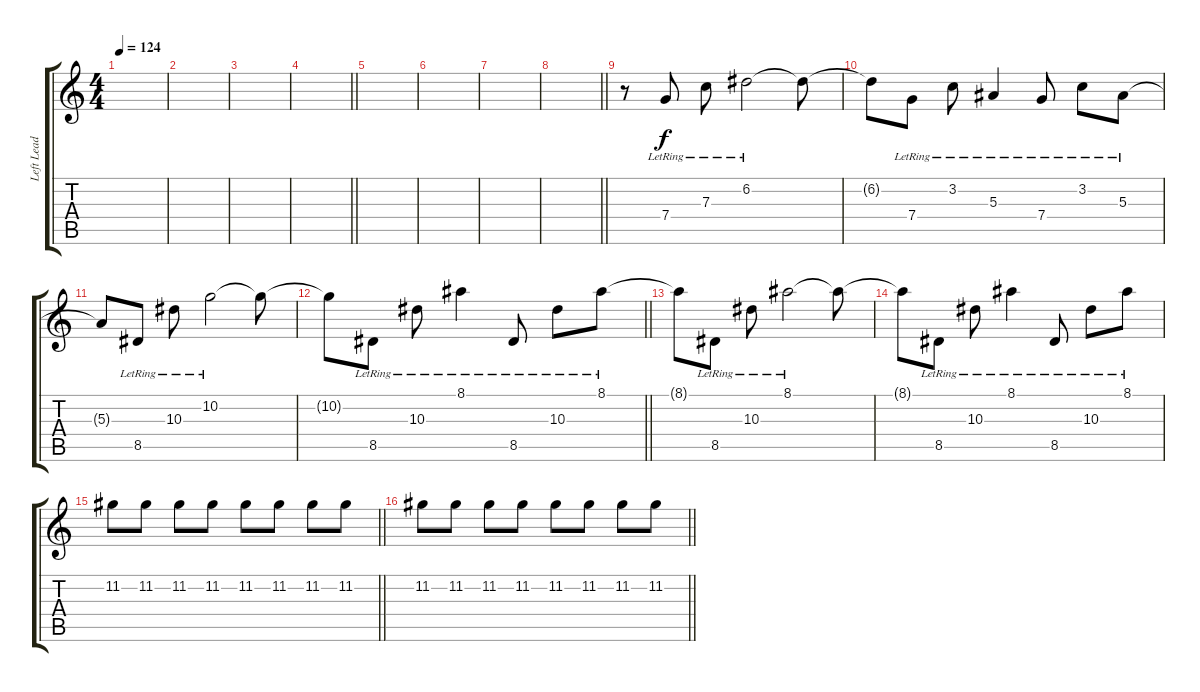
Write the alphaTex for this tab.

\track ("Left Lead 1" "Left Lead ") {instrument distortionguitar}
\staff {score tabs}
\tuning (D4 A3 F3 C3 G2 C2) {hide}
\ts (4 4)
\section ("" "")
\tempo 124
\clef g2
\ks c
|
|
|
\barLineRight lightlight
|
\section ("" "")
|
|
|
\barLineRight lightlight
|
\section ("" "")
r.8 7.4{lr}.8 7.3{lr}.8 6.2{lr}.2 6.2{t}.8 |
6.2{t}.8 7.4{lr}.8 3.2{lr}.8 5.3{lr}.4 7.4{lr}.8 3.2{lr}.8 5.3{lr}.8 |
5.3{t}.8 8.5{lr}.8 10.3{lr}.8 10.2{lr}.2 10.2{t}.8 |
\barLineRight lightlight
10.2{t}.8 8.5{lr}.8 10.3{lr}.8 8.1{lr}.4 8.5{lr}.8 10.3{lr}.8 8.1{lr}.8 |
\section ("" "")
8.1{t}.8 8.5{lr}.8 10.3{lr}.8 8.1{lr}.2 8.1{t}.8 |
8.1{t}.8 8.5{lr}.8 10.3{lr}.8 8.1{lr}.4 8.5{lr}.8 10.3{lr}.8 8.1{lr}.8 |
\barLineRight lightlight
11.2.8 11.2.8 11.2.8 11.2.8 11.2.8 11.2.8 11.2.8 11.2.8 |
\barLineRight lightlight
11.2.8 11.2.8 11.2.8 11.2.8 11.2.8 11.2.8 11.2.8 11.2.8
